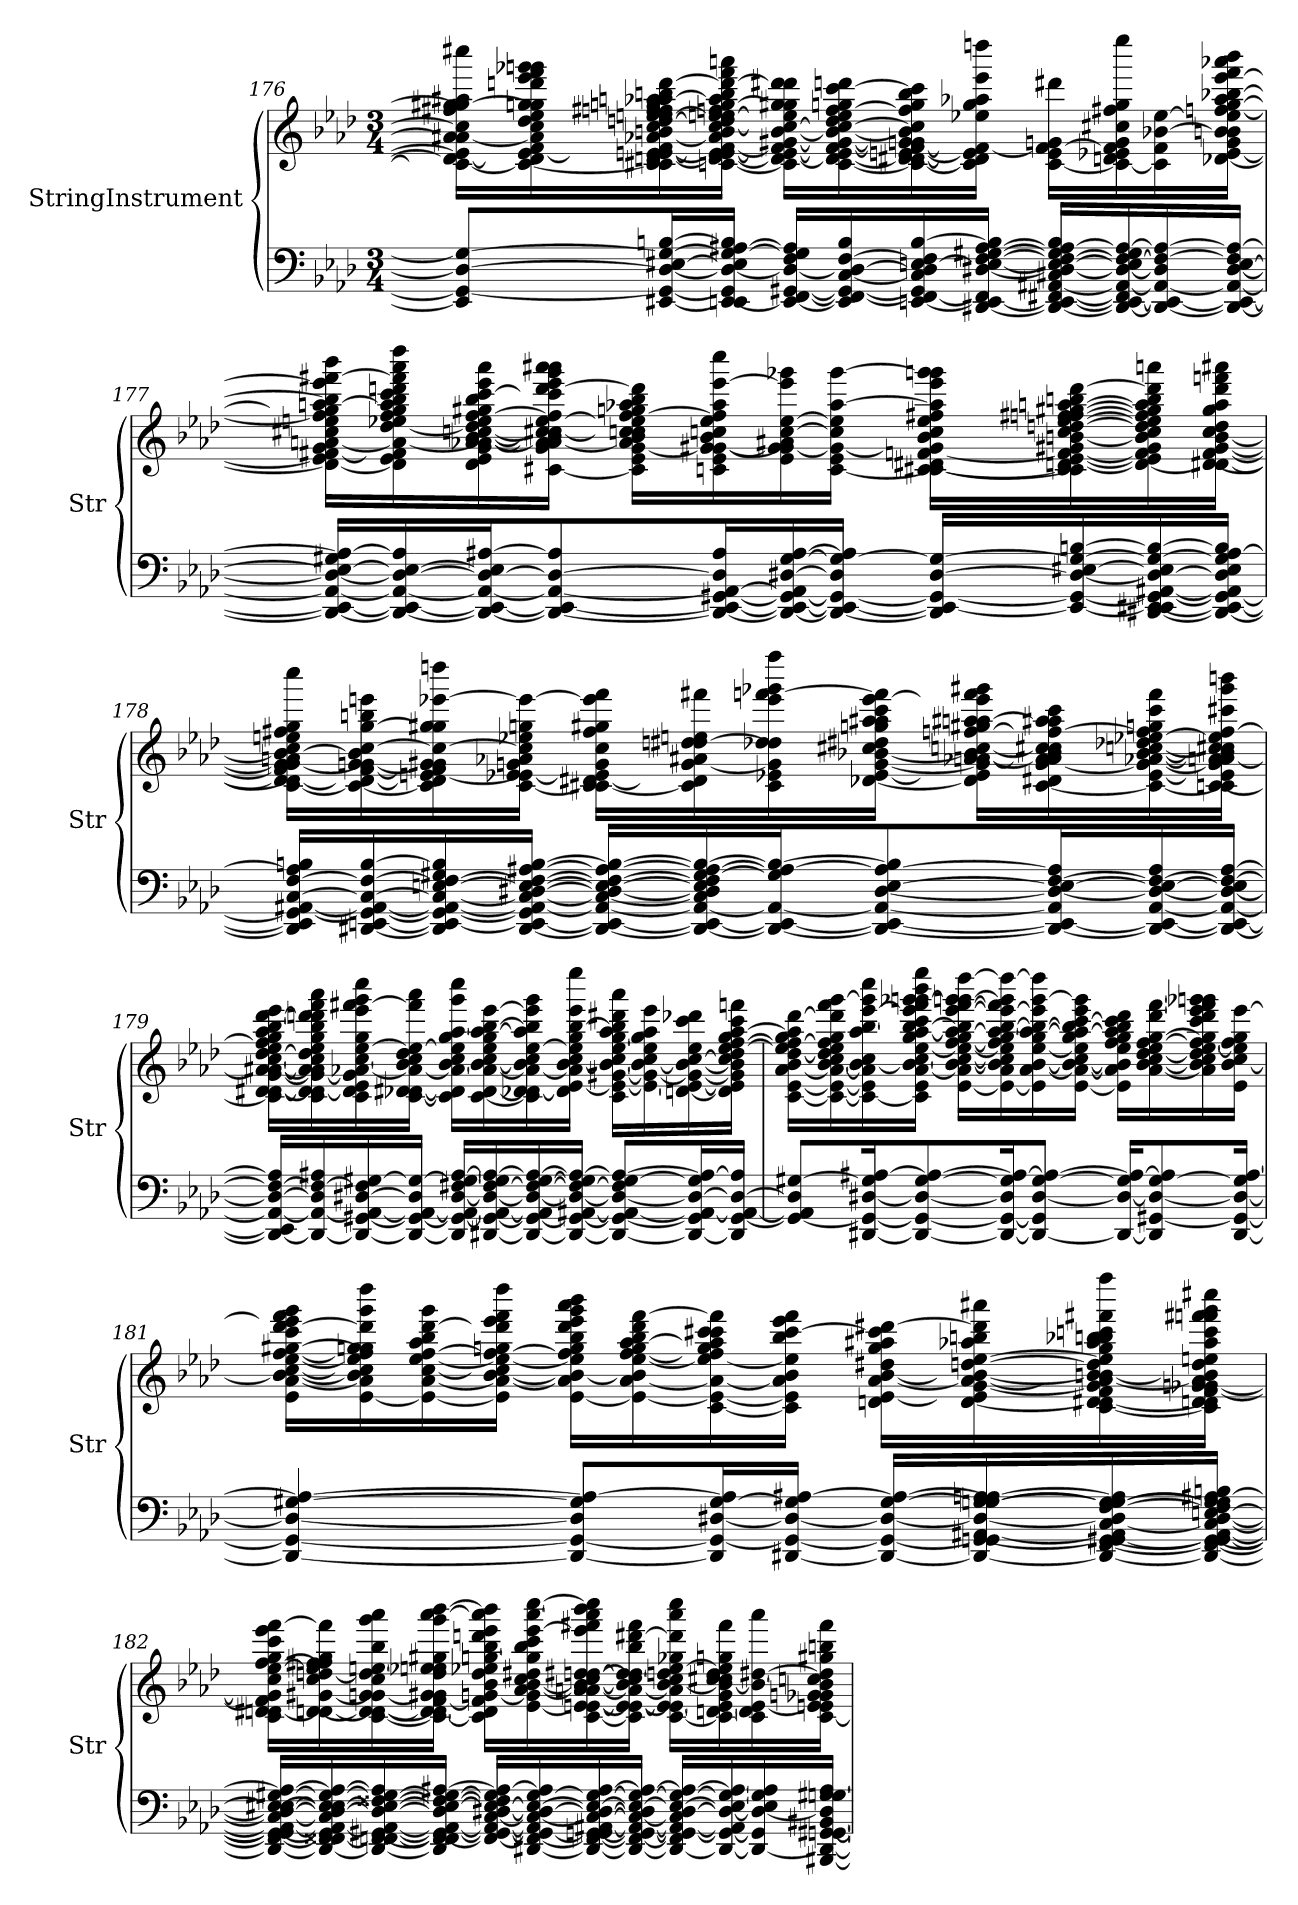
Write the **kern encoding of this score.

**kern	**kern
*part2	*part1
*staff2	*staff1
*I"StringInstrument	*I"StringInstrument
*I'Str	*I'Str
!!LO:LB:g=z
*clefF4	*clefG2
*k[b-e-a-d-]	*k[b-e-a-d-]
*M3/4	*M3/4
=176	=176
8EE/] 8GG#/_ 8D#/_ 8G#/_L	16c\_ 16d\_ 16e-\] 16a-\] [16a#X\ 16cc\] 16ff#X\ 16gg\] [16gg#X\ 16aa#X\ 16cccc#X\LL
.	16c\_ 16d\] [16e-\ 16f\ 16a#\] 16cc\ 16dd-\ 16ee-\ 16ggn\ 16gg#\] 16dddn\ 16eee-\ 16fff\ 16ggg-X\ 16gggn\
[16EE#X/ 16GG#/_ 16D#/_ [16E#X/ 16G#/_ [16Bn/L	16c\] 16c#X\ [16dn\ 16e-\_ [16en\ 16f\ [16a-X\ 16bn\ 16cc\ [16ddn\ [16ee-\ 16een\ 16ffn\ 16ff#X\ 16ggn\ [16aa-X\ 16aan\ 16bbn\ [16ddd\
[16EEn/ 16EE#/] 16GG#/] 16D#/_ 16E#/] 16G#/_ [16A#X/ 16B/]JJ	[16cn\ 16d\_ 16e-\_ 16e\] [16f\ 16a-\] 16b\ [16cc\ 16dd\] 16ee-\] [16een\ 16ffn\ [16gg\ 16aa-\] 16bb\ 16ddd\_ 16fff\ 16aaan\JJ
16EE/_ [16FF/ [16GG#X/ 16D#/_ 16F/ 16G#/] 16A#/]LL	16c\] 16d\_ 16e-\_ 16f\] [16g#X\ [16b\ 16cc\_ 16ee\] 16gg\] 16gg#X\ 16ddd\] 16ddd#X\LL
16EE/] 16FF/_ 16GG#/_ [16C/ 16D#/_ [16F/ 16B/	[16c\ 16d\_ 16e-\] [16f\ 16g#\_ 16b\_ 16cc\_ 16dd\ 16ee\ [16ff\ 16ggn\ [16ccc\ 16dddn\
[16EEn/ 16FF/_ 16GG#/] 16C/] 16D#/] [16En/ 16F/] [16B/	16c\_ 16d\_ 16d#X\ [16en\ 16f\_ 16gn\ 16g#\] 16b\] 16cc\] 16ff\] 16gg\ 16bb\ 16ccc\]
[16DD#X/ 16EE/_ 16FF/] [16D#X/ 16E/_ [16F/ [16G#X/ [16A#/ 16B/]JJ	16c\] 16d\] 16e\] 16f\_ 16ee-X\ 16gg\ 16aa-X\ 16eee-\ 16ddddn\JJ
16DD#/_ 16EE/_ [16FF#X/ [16AA#X/ 16C#X/ 16D#/_ 16E/_ 16F/_ 16G#/] 16A#/_ 16B/LL	[16c\ 16e\ 16f\_ 16gn\ 16ddd#X\LL
16DD#/_ 16EE/_ 16FF#/] 16AA#/_ 16D#/_ 16E/] 16F/_ 16G#/ 16A#/_	16c\_ 16dn\ 16e-X\ 16f\] 16g\ 16cc#X\ 16ff#X\ 16gg\ 16eeee-\
16DD#/_ 16EE/_ 16AA#/_ 16D#/] 16F/_ 16A#/_	16c\] 16f\ [16b-X\ [16ee-\
16DD#/_ 16EE/_ 16AA#/_ [16D#/ [16E/ 16F/] 16A#/_JJ	[16d-X\ [16e-\ 16g\ 16b-\] 16bn\ 16ee-\] [16ffn\ [16gg\ 16aa-\ [16bb-X\ [16eee-\ 16fff\ 16aaa-X\ 16bbb-\JJ
!!LO:LB:g=z
=177	=177
16DD#/_ 16EE/_ 16AA#/_ 16D#/_ 16E/_ 16G#X/ 16A#/_LL	16d-\_ 16e-\] [16f#X\ 16g\ [16an\ 16cc#X\ 16een\ 16ff\] 16gg\] [16aan\ 16bb-\] 16eee-\] [16fff#X\ 16bbb-\LL
16DD#/_ 16EE/_ 16AA#/_ 16D#/_ 16E/_ 16A#/]	16d-\] 16e-\ 16f#\] 16a\_ [16dd-\ 16ee-X\ 16ff\ 16gg\ 16aa\] 16bb-\ 16ccc\ 16dddn\ 16fff#\] 16aaa-\ 16dddd-\
16DD#/_ 16EE/_ 16AA#/_ 16D#/_ 16E/] [16A#X/J	16d-\ 16e-\ 16g\ [16a-X\ 16a\_ [16b-\ [16ccn\ 16dd-\] 16ee-\ [16ff\ 16gg#X\ 16bb-\ [16ccc\ 16eee-\ 16aaa-\
8DD#/_ 8EE/_ 8AA#/_ 8D#/_ 8A#/]	[16c#X\ 16g\ 16a-\_ 16a\] 16b-\] 16cc\] [16cc#X\ [16ee-\ 16ff\] 16ccc\] [16ddd\ 16eee-\ 16ggg\ 16aaa-\ 16aaa#X\JJ
.	16c#\] 16e-\ [16g\ 16a-\] 16b-\ 16ccn\ 16cc#\] 16ee-\] [16ff\ 16ggn\ 16aa-X\ 16bb-\ 16ddd\]LL
16DD#/_ 16EE/_ [16GG#X/ 16AA#/_ 16D#/] 16A#/L	16cn\ 16e-\ 16g\_ [16g#X\ 16b-\ 16ccn\ 16ee-\ 16ff\] 16aa-\ [16eee-\ 16cccc\
16DD#/_ 16EE/_ 16GG#/_ 16AA#/] [16D#X/ [16G#/ [16A#/	16e-\ 16g\] 16g#\_ 16a#X\ [16cc\ [16ee-\ 16eee-\] 16ggg-X\
16DD#/_ 16EE/_ 16GG#/_ 16D#/] 16G#/_ 16A#/]JJ	[16c\ 16e-\ 16g#\_ 16cc\] 16ee-\] [16aa-\ [16ggg-\JJ
16DD#/] 16EE/_ 16GG#/_ [16D#/ 16G#/_LL	16c\_ [16c#X\ 16d#X\ [16fn\ 16g#\] 16b-\ 16cc\ 16ee-\ 16ff#X\ 16aa-\] 16eee-\ 16ggg-\] 16gggn\LL
16EE/_ 16GG#/_ 16D#/_ [16E#X/ 16G#/_ [16Bn/	16c\] 16c#\] [16dn\ [16e-\ 16f\_ 16g#X\ [16bn\ 16cc\ [16ddn\ [16ee-\ [16ffn\ 16ff#X\ [16gg#X\ [16aan\ 16bbn\ [16ddd\
[16DD#X/ 16EE/] [16EE#X/ 16GG#/_ [16AA#X/ 16D#/_ 16E#/] 16G#/_ 16B/_	16d\_ 16e-\] 16f\] 16g#\ 16b\] 16cc\ 16dd\] 16ee-\] 16ff\] 16gg#\] 16aa\] 16bb\ 16ddd\] 16aaan\
16DD#/_ 16EE#/_ 16GG#/_ 16AA#/] 16D#/] 16E#/ 16G#/] [16A#/ 16B/]JJ	16d\_ [16d#X\ [16f\ [16g#\ [16b\ 16cc\ 16dd\ 16gg#\ 16aa\ 16ddd\ 16fffn\ 16aaa#X\JJ
!!LO:LB:g=z
=178	=178
16DD#/] 16EE#/] 16GG#/_ [16AA#X/ [16C/ [16F/ 16A#/] 16Bn/LL	[16c\ 16d\_ 16d#\] 16f\] 16g\ 16g#\_ 16an\ 16b\_ 16cc\ 16een\ 16ff#X\ 16gg\ 16cccc\LL
[16DD#X/ [16EEn/ 16GG#/_ 16AA#/_ 16C/_ 16F/_ [16B/	16c\_ 16d\_ [16f\ [16gn\ 16g#\] 16b\] [16cc\ [16gg\ 16bbn\ 16eeen\
16DD#/] 16EE/_ 16GG#/_ 16AA#/_ 16C/_ [16En/ 16F/_ 16G#X/ 16B/]	16c\] 16d\] [16en\ 16f\] 16g\] 16g#X\ 16cc\_ 16gg\] 16gg#X\ [16eee-X\ 16ddddn\
[16DD#/ 16EE/_ 16GG#/] 16AA#/_ 16C/_ [16D#X/ 16E/_ 16F/_ [16A#X/ [16B/JJ	[16c\ 16e-X\ 16e\_ 16gn\ 16a-X\ 16cc\] 16ee-X\ 16ggn\ 16eee-\_JJ
16DD#/_ 16EE/_ 16AA#/_ 16C/_ 16D#/_ 16E/_ 16F/_ 16A#/_ 16B/_LL	16c\] [16c#X\ [16d#X\ 16e\] 16g\ 16cc\ 16ff#\ 16gg#X\ 16eee-\] 16fff\LL
16DD#/_ 16EE/_ 16AA#/_ 16C/] 16D#/] 16E/] 16F/] [16G#/ 16A#/_ 16B/_	16c#\] 16d#\] [16g\ 16a#X\ [16ddn\ 16dd#X\ 16een\ 16fff#X\
16DD#/_ 16EE/_ 16AA#/_ 16G#/] 16A#/_ 16B/_J	16c#\ 16e-X\ 16g\] 16dd-X\ 16dd\] 16eee-\ [16fffn\ 16ggg-X\ 16ffff\
8DD#/_ 8EE/_ 8AA#/_ [8D#/ [8E/ 8A#/_ 8B/]	[16d-X\ [16e-\ [16g\ [16b-X\ 16cc#X\ 16dd#X\ 16ggn\ 16aa-\ 16aa#X\ 16ccc\ [16eee-\ 16fff\]JJ
.	16d-\] 16e-\] 16g\] [16a-X\ [16an\ 16b-\] [16ccn\ [16ffn\ 16gg#X\ [16aan\ 16aa#X\ 16eee-\] 16fff\ 16ggg#X\LL
16DD#/_ 16EE/_ 16AA#/] 16D#/_ 16E/_ [16F/ 16A#/]L	[16c#\ 16d#X\ [16g\ 16a-\] 16a\] 16b-\ 16cc\] 16cc#X\ 16ff\_ 16aa\] 16aa#X\ 16ccc\
16DD#/_ 16EE/_ [16AA#/ 16D#/_ 16E/_ 16F/_ 16A#/	16c#\_ [16e-\ 16g\_ [16a-X\ [16b-\ [16ccn\ 16dd-X\ [16ee-X\ 16ff\] 16ggn\ 16ccc\ 16fff\
16DD#/_ 16EE/_ 16AA#/_ 16D#/_ 16E/] 16F/_ [16A#/JJ	[16cn\ 16c#\] 16e-\] 16g\] 16a-\_ 16an\ 16b-\] 16cc\] 16cc#X\ 16ee-\] [16ff\ 16ccc#X\ 16ggg#\ 16bbbn\JJ
!!LO:LB:g=z
=179	=179
16DD#/_ 16EE/] 16AA#/_ 16D#/_ 16F/_ 16A#/]LL	16c\] [16d-\ [16d#X\ [16g\ 16a-\_ [16a#X\ [16cc\ [16dd-\ 16ee-\ 16ff\] 16gg\ 16aa-\ [16bb-\ [16ddd-\ 16eee-\LL
16DD#/_ 16AA#/_ 16D#/] 16F/_ 16A#X/	16c\ 16d-\_ 16d#\] 16g\_ 16a-\] 16a#\] 16cc\] 16dd-\] 16ee-\ 16gg\ 16bb-\] 16ddd-\] 16dddn\ 16fff\ 16aaa-\
16DD#/_ [16GG#X/ 16AA#/_ [16D#X/ 16F/] [16G#X/	16c\ 16d-\] 16e-\ 16g\] [16a-X\ [16cc\ [16ee-\ 16gg\ 16eee-\ [16fff#X\ 16ggg\ 16cccc\
16DD#/_ 16GG#/_ 16AA#/_ 16D#/] 16G#/_JJ	[16c\ 16d-X\ [16d#X\ 16a-\_ 16b-\ 16cc\] 16dd-\ 16ee-\_ 16fff#\] 16aaa-\JJ
16DD#/] 16GG#/_ 16AA#/_ [16D#/ [16F#X/ 16G#/_ [16A#/LL	16c\] 16d#\] 16a-\] [16b-\ 16cc\ 16ee-\] [16gg\ 16aa-\ 16ggg\ 16cccc\LL
[16DD#X/ 16GG#/_ 16AA#/_ 16D#/_ 16F#/_ 16G#/] 16A#/_	[16c\ [16d#\ [16a-\ 16b-\_ 16cc\ 16ee-\ 16gg\] [16aa-\ [16bb-\ [16eee-\
16DD#/_ 16GG#/_ 16AA#/] 16D#/_ 16F#/_ [16G#/ 16A#/_	16c\] [16d-X\ 16d#\] 16a-\_ 16b-\] 16cc\ [16ee-\ 16aa-\] 16bb-\] 16eee-\] 16ggg\
16DD#/_ 16GG#/_ [16AA#X/ 16D#/_ 16F#/_ 16G#/] 16A#/_JJ	16d-\] [16e-\ 16a-\] [16b-\ 16cc\ 16ee-\] 16gg\ [16bb-\ 16eee-\ 16eeee-\JJ
8DD#/_ 8GG#/_ 8AA#/_ 8D#/_ 8F#/] [8G#/ 8A#/_L	16c\ 16e-\_ [16g#X\ 16b-\_ 16cc\ [16ee-\ 16gg\ 16aa-\ 16bb-\] 16ddd#X\ 16aaa-\LL
.	16e-\_ 16g#\_ 16b-\_ 16cc\ 16ee-\] 16gg\ 16aa-\ 16eee-\
16DD#/_ 16GG#/] 16AA#/_ 16D#/_ 16G#/] 16A#/_L	[16dn\ 16e-\_ 16g#\_ 16b-\_ [16cc\ 16ee-\ 16ccc\ 16ddd-X\
16DD#/] [16GG#/ 16AA#/_ 16D#/_ 16A#/]JJ	16d\] 16e-\] 16g#\] 16b-\] 16cc\] 16dd-\ [16ee-\ [16ff\ 16gg\ [16aa-\ 16ccc\ 16fffn\JJ
!!LO:LB:g=z
=180	=180
8GG#/_ 8AA#/] 8D#/] [8G#X/L	[16c\ [16e-\ [16a-\ 16b-\ [16dd-\ 16ee-\] 16ff\_ 16gg\ 16aa-\] [16ddd-\LL
.	16c\_ 16e-\_ 16a-\_ [16b-\ 16cc\ 16dd-\] 16ee-\ 16ff\] 16gg\ 16ddd-\] 16fff\ [16ggg\
[16DD#X/ 16GG#/_ [16D#X/ 16G#/] [16A#X/K	16c\_ 16e-\] 16a-\] 16b-\_ 16cc\ [16aa-\ 16bb-\ [16eee-\ 16ggg\] 16cccc\
8DD#/_ 8GG#/_ 8D#/_ [8G#/ 8A#/_	16c\] 16e-\ [16a-\ 16b-\] [16cc\ [16ee-\ 16gg\ 16aa-\_ [16bb-\ 16ccc\ 16eee-\] 16fff\ [16ggg-X\ 16gggn\ 16bbb-\ 16eeee-\JJ
.	[16e-\ 16a-\] [16b-\ 16cc\_ 16ee-\_ [16ff\ 16gg\ 16aa-\_ 16bb-\] [16eee-\ [16fff\ 16ggg-\] [16gggn\ [16dddd-\LL
16DD#/_ 16GG#/_ 16D#/] 16G#/] 16A#/_K	16e-\_ 16a-\ 16b-\] 16cc\] 16ee-\] 16ff\] [16gg\ 16aa-\] [16bb-\ 16eee-\_ 16fff\] 16ggg\] 16dddd-\_
8DD#/_ 8GG#/] [8D#/ [8G#/ 8A#/_J	16e-\] [16a-\ [16b-\ [16ee-\ 16gg\] [16aa-\ 16bb-\_ 16eee-\] [16ggg\ 16dddd-\]
.	[16e-\ 16a-\_ 16b-\_ 16cc\ 16ee-\] 16gg\ 16aa-\_ 16bb-\] [16ccc\ 16eee-\ 16ggg\]JJ
16DD#/_ 16D#/_ 16G#/] 16A#/_KL	16e-\] 16a-\] 16b-\] 16ee-\ 16ff\ 16gg\ 16aa-\] 16bb-\ 16ccc\] 16ddd-\LL
8DD#/] [8GG#X/ 8D#/_ [8G#/ 8A#/]	[16a-\ [16b-\ 16cc\ [16dd-\ 16ee-\ [16ff\ [16gg\ [16ddd-\ [16fff\
.	16a-\] 16b-\] 16cc\ 16dd-\] [16ee-\ 16ff\_ 16gg\] 16ccc\ 16ddd-\] 16eee-\ 16fff\] 16ggg-X\ 16gggn\
[16DD#/ 16GG#/_ 16D#/_ 16G#/] [16A#/Jk	16e-\ [16b-\ 16cc\ 16ee-\] 16ff\] 16gg\ [16eee-\JJ
!!LO:PB:g=z
=181	=181
4DD#/_ 4GG#/_ 4D#/_ [4G#X/ 4A#/_	16e-\ [16a-\ 16b-\_ [16cc\ [16ee-\ [16ff\ [16gg#X\ 16ccc\ [16ddd-\ 16eee-\] 16fff\ 16ggg\LL
.	[16e-\ 16a-\] 16b-\] 16cc\] 16ee-\] 16ff\] 16ggn\ 16gg#\] 16ddd-\] 16ggg\ 16dddd-\
.	16e-\_ [16a-\ [16cc\ [16ee-\ [16ff\ 16aa-\ 16bb-\ [16ddd-\ 16ggg\
.	16e-\] 16a-\_ [16b-\ 16cc\] 16ee-\_ 16ff\_ 16ggn\ 16ddd-\] 16eee-\ 16fff\ 16dddd-\JJ
8DD#/_ 8GG#/_ 8D#/] 8G#/] 8A#/_L	[16e-\ 16a-\] 16b-\_ 16ee-\] 16ff\] 16gg\ 16bb-\ 16ddd-\ 16eee-\ 16ggg\ 16aaa-\ 16bbb-\LL
.	16e-\_ [16a-\ 16b-\] [16ee-\ [16ff\ 16gg\ [16aa-\ 16bb-\ 16ddd-\ [16fff\
16DD#/] 16GG#/_ [16D#X/ [16G#/ 16A#/]L	[16c\ 16e-\_ 16a-\_ 16ee-\_ 16ff\] 16gg\ 16aa-\] 16ccc\ 16ccc#X\ 16fff\]
[16DD#X/ 16GG#/_ 16D#/_ 16G#/] [16A#X/JJ	16c\] 16e-\] 16a-\] 16b-\ 16ee-\] 16bb-\ [16ccc#\ 16eee-\ 16fff\JJ
16DD#/_ 16GG#/_ 16D#/_ [16G#/ 16A#/_LL	16dn\ [16e-\ [16a-\ [16b-\ 16dd#X\ 16gg\ 16aa#X\ 16ccc#\] [16ddd#X\LL
16DD#/_ [16GGn/ 16GG#/] [16AA#X/ 16D#/_ [16Gn/ 16G#/_ 16An/ 16A#/_	[16d\ 16e-\] [16g\ 16a-\_ 16b-\_ [16ddn\ [16ee-\ 16aa-X\ 16bbn\ 16ddd#\] 16aaa#X\
16DD#/_ [16FF/ 16GG/_ [16GG#X/ 16AA#/] [16C/ 16D#/] [16F/ 16G/_ 16G#/_ 16A#/]	[16c\ 16d\] [16d#X\ 16f\ 16g\] 16a-\_ 16b-\_ 16bn\ 16dd\] 16ee-\] 16gg\ 16aa-\ 16bb-X\ 16bbn\ 16cccn\ 16fff#X\ 16ffff\
16DD#/_ 16FF/_ 16GG/_ 16GG#/_ [16AA#/ 16C/_ [16D#/ [16En/ 16F/] 16G/] 16G#/] [16A#X/ 16Bn/JJ	16c\] 16dn\ 16d#\] [16f\ 16g-X\ [16gn\ 16a-\] 16b-\] 16dd\ 16een\ 16aa-\ 16ccc\ 16fffn\ 16fff#X\ 16ggg\ 16cccc#X\JJ
!!LO:LB:g=z
=182	=182
16DD#/_ 16FF/_ 16GG/] 16GG#/_ 16AA#/_ 16C/_ 16D#/_ 16E/_ [16E#X/ [16G#X/ 16A#/_LL	16c\ 16dn\ [16d#X\ 16f\] 16g\] 16cc\ [16ee-\ [16ff\ 16gg\ 16ccc\ 16eee-\ [16fff\LL
16DD#/_ 16FF/] [16FF##X/ 16GG#/] 16AA#/_ 16C/] 16D#/_ 16E/] 16E#/_ 16G#/_ 16A#/_	[16dn\ 16d#\_ [16g#X\ 16cc\ [16ddn\ 16ee-\] 16ff\] 16ff#X\ 16gg\ 16fff\]
16DD#/_ [16FFn/ 16FF##/_ [16GG#X/ 16AA#/_ 16D#/_ 16E#/_ [16F##X/ 16G#/_ 16A#/]	[16c\ 16d\_ 16d#\_ [16gn\ 16g#\] 16cc\ 16dd\_ 16een\ 16bb-\ 16ggg\ 16aaa-\
16DD#/] 16FF/_ 16FF##/] 16GG#/_ 16AA#/_ 16D#/] 16E#/_ 16F##/_ 16G#/_ [16A#X/JJ	16c\_ 16d\] 16d#\_ [16f\ 16g\] 16g#X\ 16dd\] 16ee-X\ 16een\ 16gg#X\ 16ggg\ [16aaa-\ [16bbb-\JJ
16FF/_ 16GG#/_ 16AA#/_ [16C/ [16D#X/ 16E#/_ 16F##/] 16G#/] 16A#/_LL	16c\] 16d#\] 16f\] [16gn\ 16b-\ 16dd\ 16ee-X\ [16ggn\ 16bb-\ 16dddn\ 16eee-\ 16aaa-\] 16bbb-\]LL
[16DD#X/ 16FF/_ 16GG#/_ 16AA#/] 16C/_ 16D#/_ 16E#/_ [16G#/ 16A#/]	[16e-\ 16g\] [16a-\ [16b-\ 16cc\ 16dd#X\ 16gg\] 16bb-\ 16ccc\ [16eee-\ [16aaa-\ [16cccc\
16DD#/_ 16FF/_ 16GGn/ 16GG#/_ [16AA#X/ 16C/_ 16D#/_ 16E#/_ 16G#/_ [16A#/	[16c\ 16e-\_ [16en\ 16a-\_ 16an\ 16b-\_ 16cc\ [16ddn\ [16dd#X\ 16eee-\] 16fff#X\ 16aaa-\] 16bbb-\ 16cccc\]
16DD#/_ 16FF/_ 16GG#/_ 16AA#/_ 16C/_ 16D#/] 16E#/_ 16G#/_ 16A#/_JJ	16c\] 16e-\_ 16e\_ 16a-\_ 16b-\] [16cc\ 16dd\] 16dd#\] 16bb-\ [16ddd#X\ 16fff#\JJ
16DD#/_ 16FF/] 16GG#/_ 16AA#/_ 16C/] [16D#/ 16E#/_ 16G#/_ 16A#/_LL	[16c\ 16e-\_ 16e\] 16a-\] [16b-\ 16cc\] 16ddn\ [16ee-\ 16gg-X\ 16ddd#\] 16aaa-\ 16cccc\LL
16DD#/_ 16GG#/_ 16AA#/] 16D#/_ 16E#/_ 16G#/_ 16A#/]	16c\] [16dn\ 16e-\_ 16g\ 16b-\_ 16cc\ 16cc#X\ 16dd\ 16ee-\] 16ggn\ 16fff#\
16DD#/_ 16GG#/] 16D#/_ 16E#/] 16G#/] 16A#/	16c\ 16d\] 16e-\_ 16b-\_ [16dd#X\ 16aaa-\
[16BBB#X/ 16DD#/_ [16GGn/ [16GG#X/ [16BB#X/ 16D#/] 16Gn/ [16G#X/ 16A#/JJ	[16c\ 16e-\] 16en\ 16g-X\ 16gn\ 16b-\] 16ccn\ 16dd#\] 16gg#X\ 16bbn\ 16fff#\JJ
=	=
*-	*-
